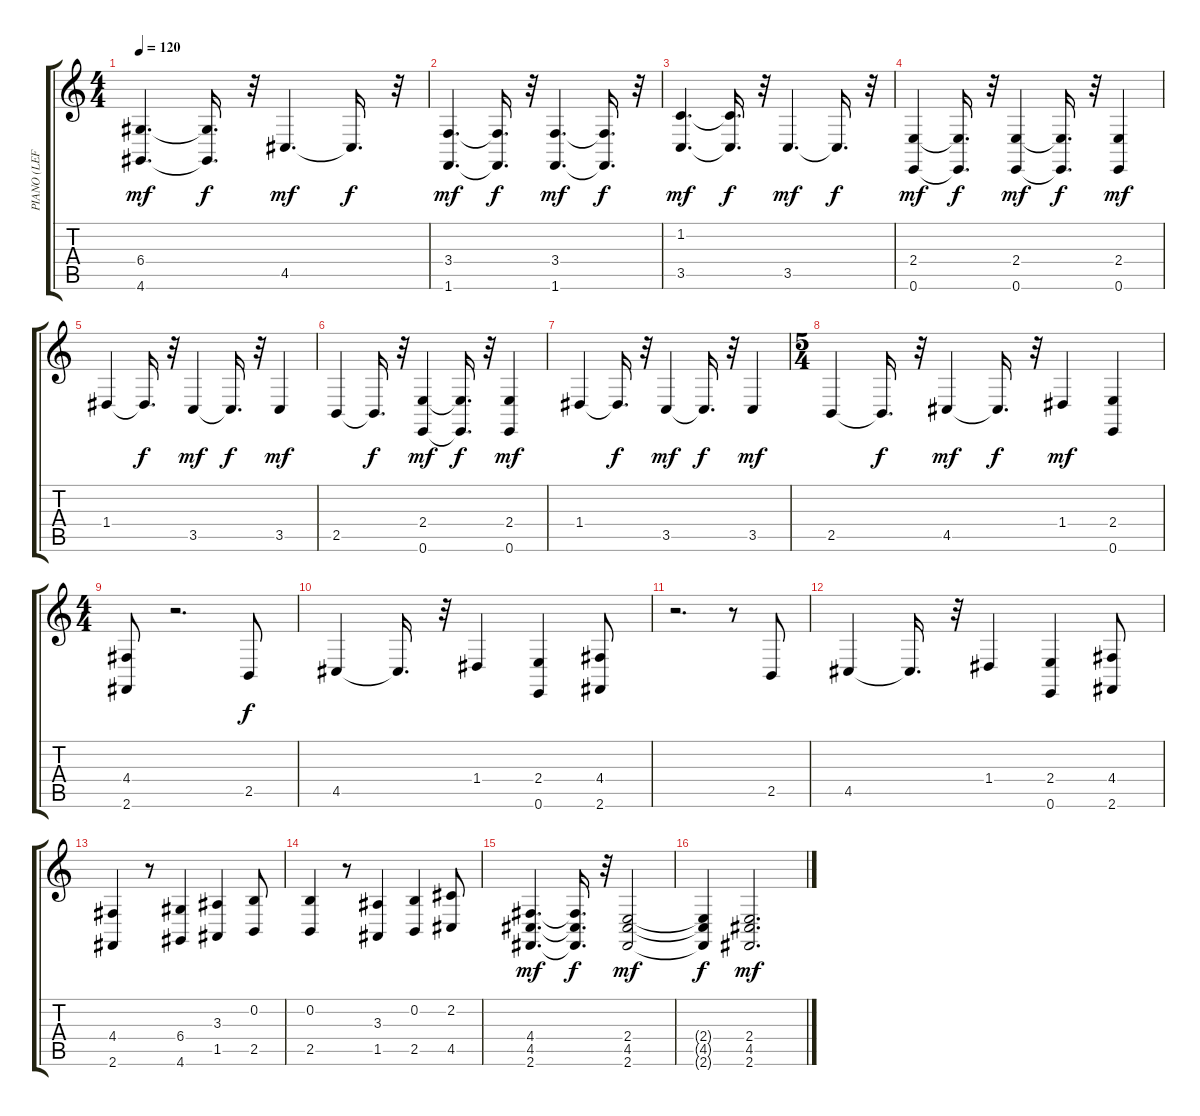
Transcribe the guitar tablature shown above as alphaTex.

\track ("PIANO (LEFT )    " "PIANO (LEF") {instrument acousticgrandpiano}
\staff {score tabs}
\tuning (E4 B3 G3 D3 A2 E2) {hide}
\ts (4 4)
\tempo 120
\clef g2
\ks c
(6.4 4.6).4{d dy mf} (6.4{t} 4.6{t}).16{d dy f} r.32 4.5.4{d dy mf} 4.5{t}.16{d dy f} r.32 |
(3.4 1.6).4{d dy mf} (3.4{t} 1.6{t}).16{d dy f} r.32 (3.4 1.6).4{d dy mf} (3.4{t} 1.6{t}).16{d dy f} r.32 |
(1.2 3.5).4{d dy mf} (1.2{t} 3.5{t}).16{d dy f} r.32 3.5.4{d dy mf} 3.5{t}.16{d dy f} r.32 |
(2.4 0.6).4{dy mf} (2.4{t} 0.6{t}).16{d dy f} r.32 (2.4 0.6).4{dy mf} (2.4{t} 0.6{t}).16{d dy f} r.32 (2.4 0.6).4{dy mf} |
1.4.4 1.4{t}.16{d dy f} r.32 3.5.4{dy mf} 3.5{t}.16{d dy f} r.32 3.5.4{dy mf} |
2.5.4 2.5{t}.16{d dy f} r.32 (2.4 0.6).4{dy mf} (2.4{t} 0.6{t}).16{d dy f} r.32 (2.4 0.6).4{dy mf} |
1.4.4 1.4{t}.16{d dy f} r.32 3.5.4{dy mf} 3.5{t}.16{d dy f} r.32 3.5.4{dy mf} |
\ts (5 4)
2.5.4 2.5{t}.16{d dy f} r.32 4.5.4{dy mf} 4.5{t}.16{d dy f} r.32 1.4.4{dy mf} (2.4 0.6).4 |
\ts (4 4)
(4.4 2.6).8 r.2{d} 2.5.8{dy f} |
4.5.4 4.5{t}.16{d} r.32 1.4.4 (2.4 0.6).4 (4.4 2.6).8 |
r.2{d} r.8 2.5.8 |
4.5.4 4.5{t}.16{d} r.32 1.4.4 (2.4 0.6).4 (4.4 2.6).8 |
(4.4 2.6).4 r.8 (6.4 4.6).4 (3.3 1.5).4 (0.2 2.5).8 |
(0.2 2.5).4 r.8 (3.3 1.5).4 (0.2 2.5).4 (2.2 4.5).8 |
(4.4 4.5 2.6).4{d dy mf} (4.4{t} 4.5{t} 2.6{t}).16{d dy f} r.32 (2.4 4.5 2.6).2{dy mf} |
(2.4{t} 4.5{t} 2.6{t}).4{dy f} (2.4 4.5 2.6).2{d dy mf}
